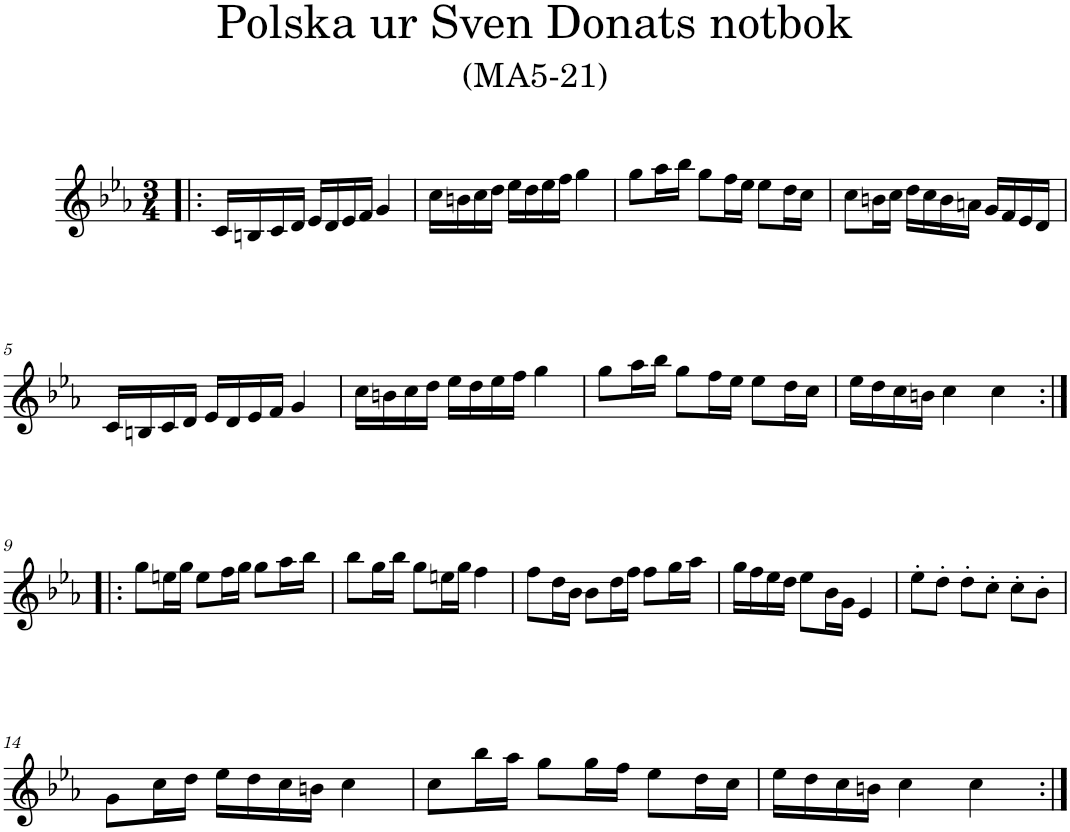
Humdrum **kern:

**kern
*part1
*staff1
*I"Piano
*I'Pno
*clefG2
*k[b-e-a-]
*c:
*M3/4
=1!|:
16c/LL
16Bn/
16c/
16d/JJ
16e-/LL
16d/
16e-/
16f/JJ
4g/
=2
16cc\LL
16bn\
16cc\
16dd\JJ
16ee-\LL
16dd\
16ee-\
16ff\JJ
4gg\
=3
8gg\L
16aa-\L
16bb-\JJ
8gg\L
16ff\L
16ee-\JJ
8ee-\L
16dd\L
16cc\JJ
=4
8cc\L
16bn\L
16cc\JJ
16dd\LL
16cc\
16b\
16an\JJ
16g/LL
16f/
16e-/
16d/JJ
!!LO:LB:g=z
=5
16c/LL
16Bn/
16c/
16d/JJ
16e-/LL
16d/
16e-/
16f/JJ
4g/
=6
16cc\LL
16bn\
16cc\
16dd\JJ
16ee-\LL
16dd\
16ee-\
16ff\JJ
4gg\
=7
8gg\L
16aa-\L
16bb-\JJ
8gg\L
16ff\L
16ee-\JJ
8ee-\L
16dd\L
16cc\JJ
=8
16ee-\LL
16dd\
16cc\
16bn\JJ
4cc\
4cc\
!!LO:LB:g=z
=9:|!|:
8gg\L
16een\L
16gg\JJ
8ee\L
16ff\L
16gg\JJ
8gg\L
16aa-\L
16bb-\JJ
=10
8bb-\L
16gg\L
16bb-\JJ
8gg\L
16een\L
16gg\JJ
4ff\
=11
8ff\L
16dd\L
16b-\JJ
8b-\L
16dd\L
16ff\JJ
8ff\L
16gg\L
16aa-\JJ
=12
16gg\LL
16ff\
16ee-\
16dd\JJ
8ee-\L
16b-\L
16g\JJ
4e-/
=13
8ee-'\L
8dd'\J
8dd'\L
8cc'\J
8cc'\L
8b-'\J
!!LO:LB:g=z
=14
8g\L
16cc\L
16dd\JJ
16ee-\LL
16dd\
16cc\
16bn\JJ
4cc\
=15
8cc\L
16bb-\L
16aa-\JJ
8gg\L
16gg\L
16ff\JJ
8ee-\L
16dd\L
16cc\JJ
=16
16ee-\LL
16dd\
16cc\
16bn\JJ
4cc\
4cc\
=:|!
*-
